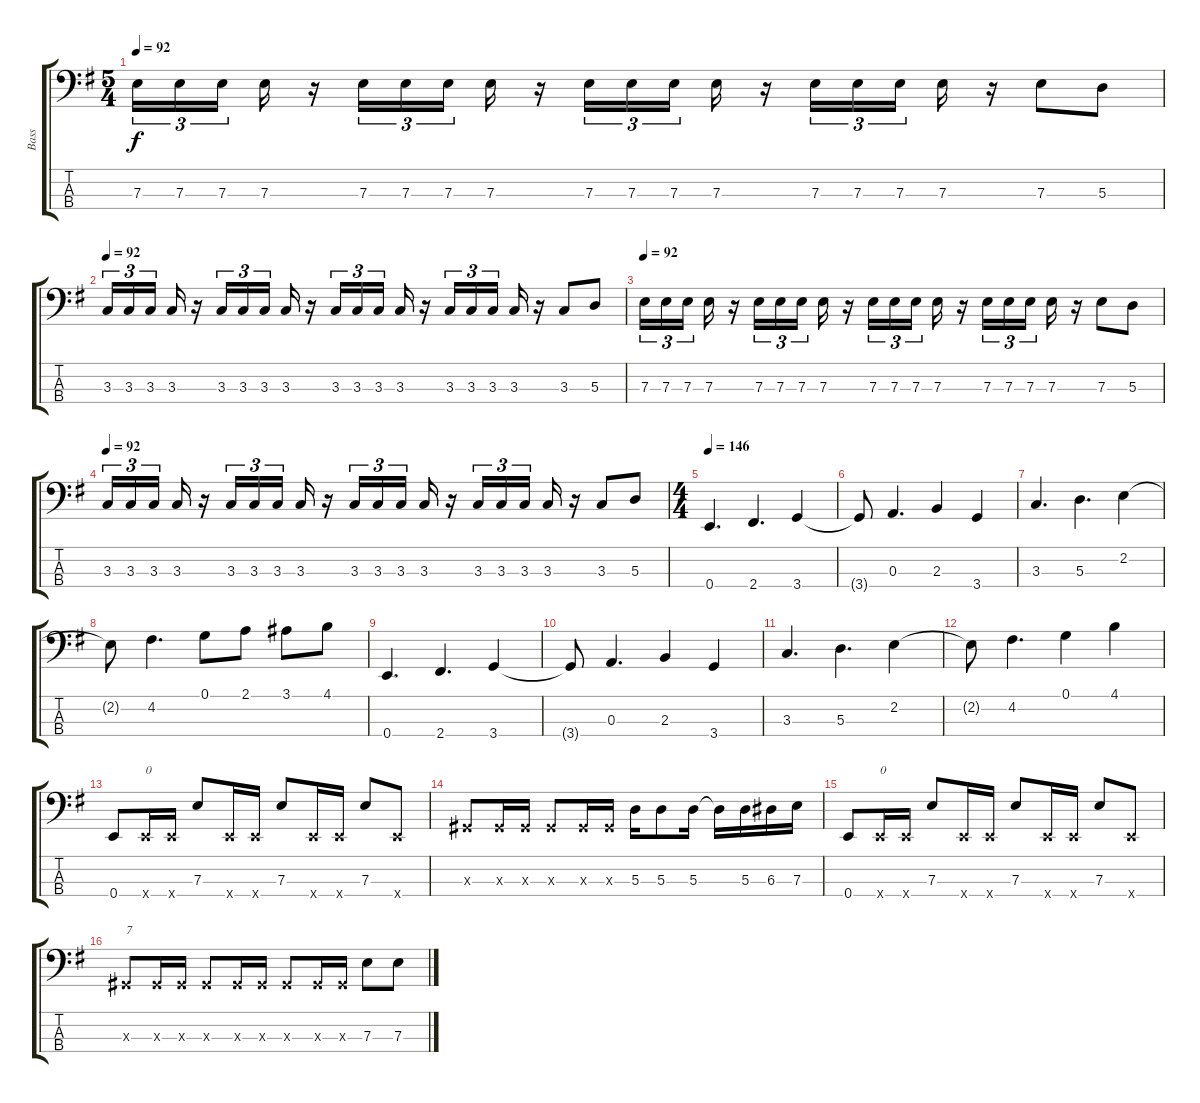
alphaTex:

\track ("Bass" "Bass") {instrument electricbassfinger}
\staff {score tabs}
\tuning (G2 D2 A1 E1) {hide}
\ts (5 4)
\tempo 92
\clef f4
\ks g
7.3.16{tu (3 2) dy f} 7.3.16{tu (3 2)} 7.3.16{tu (3 2) beam splitsecondary} 7.3.16 r.16 7.3.16{tu (3 2)} 7.3.16{tu (3 2)} 7.3.16{tu (3 2) beam splitsecondary} 7.3.16 r.16 7.3.16{tu (3 2)} 7.3.16{tu (3 2)} 7.3.16{tu (3 2) beam splitsecondary} 7.3.16 r.16 7.3.16{tu (3 2)} 7.3.16{tu (3 2)} 7.3.16{tu (3 2) beam splitsecondary} 7.3.16 r.16 7.3.8 5.3.8 |
\tempo 92
3.3.16{tu (3 2)} 3.3.16{tu (3 2)} 3.3.16{tu (3 2) beam splitsecondary} 3.3.16 r.16 3.3.16{tu (3 2)} 3.3.16{tu (3 2)} 3.3.16{tu (3 2) beam splitsecondary} 3.3.16 r.16 3.3.16{tu (3 2)} 3.3.16{tu (3 2)} 3.3.16{tu (3 2) beam splitsecondary} 3.3.16 r.16 3.3.16{tu (3 2)} 3.3.16{tu (3 2)} 3.3.16{tu (3 2) beam splitsecondary} 3.3.16 r.16 3.3.8 5.3.8 |
\tempo 92
7.3.16{tu (3 2)} 7.3.16{tu (3 2)} 7.3.16{tu (3 2) beam splitsecondary} 7.3.16 r.16 7.3.16{tu (3 2)} 7.3.16{tu (3 2)} 7.3.16{tu (3 2) beam splitsecondary} 7.3.16 r.16 7.3.16{tu (3 2)} 7.3.16{tu (3 2)} 7.3.16{tu (3 2) beam splitsecondary} 7.3.16 r.16 7.3.16{tu (3 2)} 7.3.16{tu (3 2)} 7.3.16{tu (3 2) beam splitsecondary} 7.3.16 r.16 7.3.8 5.3.8 |
\tempo 92
3.3.16{tu (3 2)} 3.3.16{tu (3 2)} 3.3.16{tu (3 2) beam splitsecondary} 3.3.16 r.16 3.3.16{tu (3 2)} 3.3.16{tu (3 2)} 3.3.16{tu (3 2) beam splitsecondary} 3.3.16 r.16 3.3.16{tu (3 2)} 3.3.16{tu (3 2)} 3.3.16{tu (3 2) beam splitsecondary} 3.3.16 r.16 3.3.16{tu (3 2)} 3.3.16{tu (3 2)} 3.3.16{tu (3 2) beam splitsecondary} 3.3.16 r.16 3.3.8 5.3.8 |
\ts (4 4)
\tempo 146
0.4.4{d} 2.4.4{d} 3.4.4 |
3.4{t}.8 0.3.4{d} 2.3.4 3.4.4 |
3.3.4{d} 5.3.4{d} 2.2.4 |
2.2{t}.8 4.2.4{d} 0.1.8 2.1.8 3.1.8 4.1.8 |
0.4.4{d} 2.4.4{d} 3.4.4 |
3.4{t}.8 0.3.4{d} 2.3.4 3.4.4 |
3.3.4{d} 5.3.4{d} 2.2.4 |
2.2{t}.8 4.2.4{d} 0.1.4 4.1.4 |
0.4.8 0.4{x}.16{txt "0"} 0.4{x}.16 7.3.8 0.4{x}.16 0.4{x}.16 7.3.8 0.4{x}.16 0.4{x}.16 7.3.8 0.4{x}.8 |
-1.3{x}.8 -1.3{x}.16 -1.3{x}.16 -1.3{x}.8 -1.3{x}.16 -1.3{x}.16 5.3.16 5.3.8 5.3.16 5.3{t}.16 5.3.16 6.3.16 7.3.16 |
0.4.8 0.4{x}.16{txt "0"} 0.4{x}.16 7.3.8 0.4{x}.16 0.4{x}.16 7.3.8 0.4{x}.16 0.4{x}.16 7.3.8 0.4{x}.8 |
-1.3{x}.8{txt "7"} -1.3{x}.16 -1.3{x}.16 -1.3{x}.8 -1.3{x}.16 -1.3{x}.16 -1.3{x}.8 -1.3{x}.16 -1.3{x}.16 7.3.8 7.3.8
